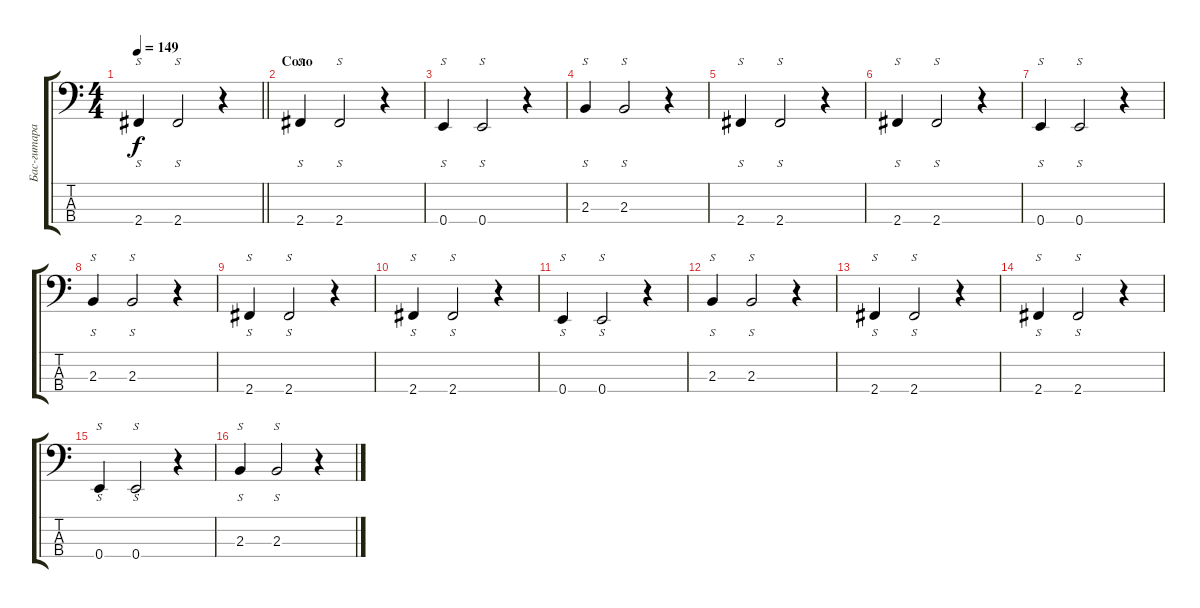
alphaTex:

\track ("Бас-гитара" "Бас-гитара") {instrument electricbassfinger}
\staff {score tabs}
\tuning (G2 D2 A1 E1) {hide}
\ts (4 4)
\tempo 149
\clef f4
\barLineRight lightlight
\ks c
2.4.4{s dy f} 2.4.2{s} r.4 |
\section ("" "Соло")
2.4.4{s} 2.4.2{s} r.4 |
0.4.4{s} 0.4.2{s} r.4 |
2.3.4{s} 2.3.2{s} r.4 |
2.4.4{s} 2.4.2{s} r.4 |
2.4.4{s} 2.4.2{s} r.4 |
0.4.4{s} 0.4.2{s} r.4 |
2.3.4{s} 2.3.2{s} r.4 |
2.4.4{s} 2.4.2{s} r.4 |
2.4.4{s} 2.4.2{s} r.4 |
0.4.4{s} 0.4.2{s} r.4 |
2.3.4{s} 2.3.2{s} r.4 |
2.4.4{s} 2.4.2{s} r.4 |
2.4.4{s} 2.4.2{s} r.4 |
0.4.4{s} 0.4.2{s} r.4 |
2.3.4{s} 2.3.2{s} r.4
